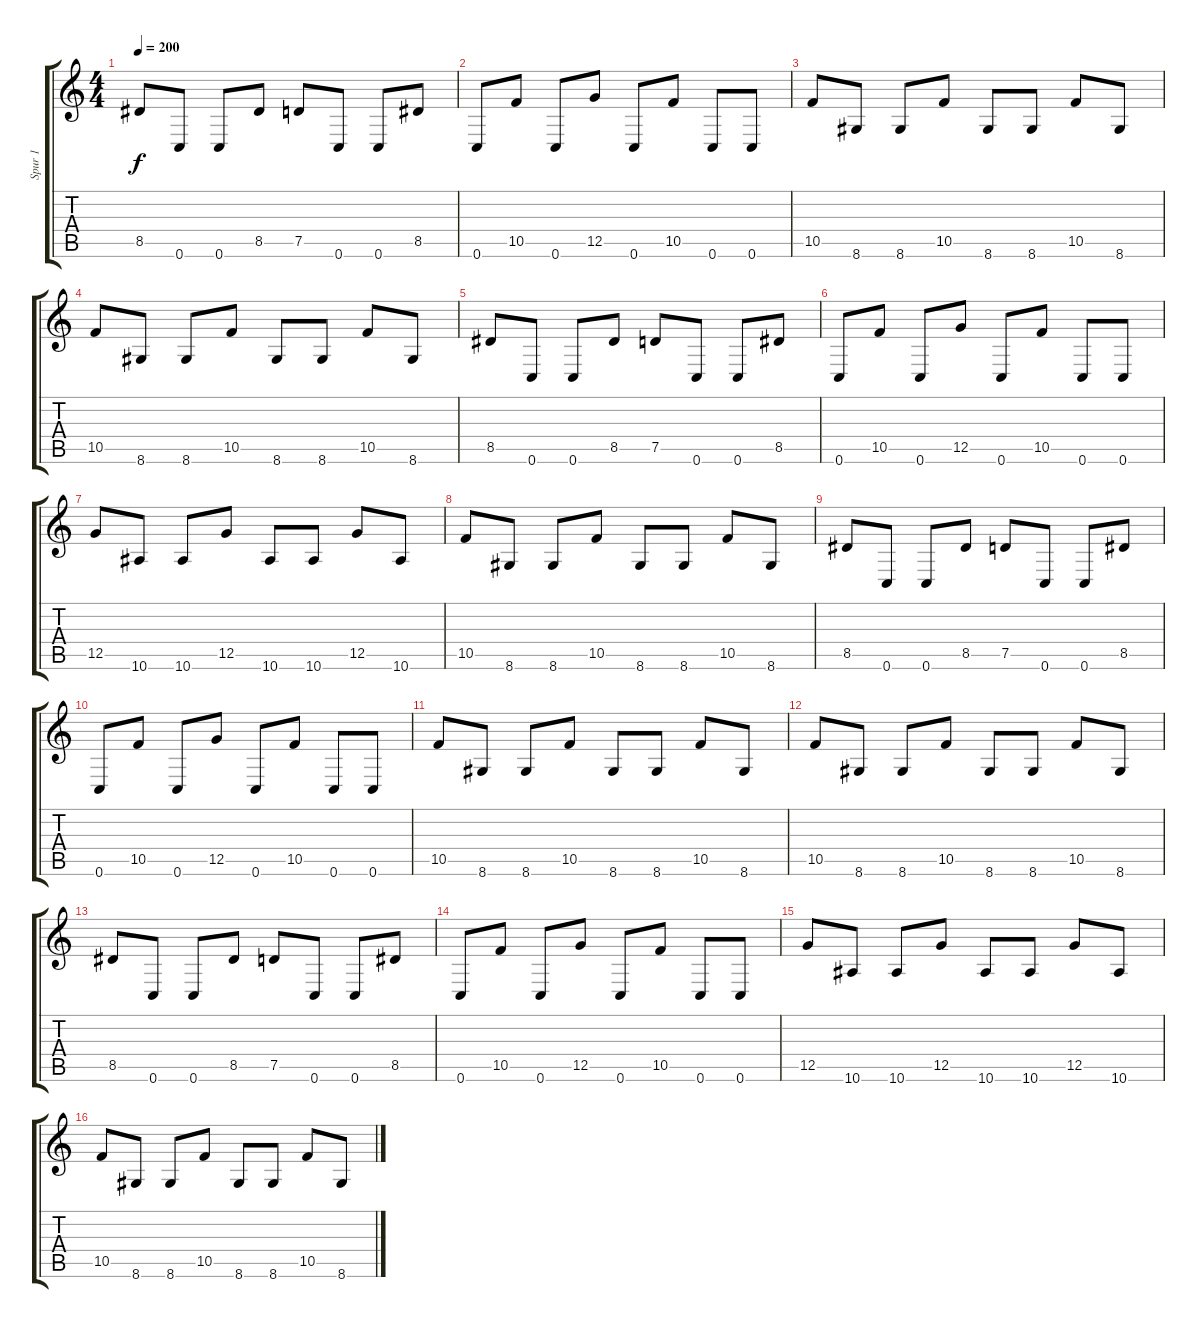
\track ("Spur 1" "Spur 1") {instrument distortionguitar}
\staff {score tabs}
\tuning (D4 A3 F3 C3 G2 C2) {hide}
\ts (4 4)
\tempo 200
\clef g2
\ks c
8.5.8{dy f} 0.6.8 0.6.8 8.5.8 7.5.8 0.6.8 0.6.8 8.5.8 |
0.6.8 10.5.8 0.6.8 12.5.8 0.6.8 10.5.8 0.6.8 0.6.8 |
10.5.8 8.6.8 8.6.8 10.5.8 8.6.8 8.6.8 10.5.8 8.6.8 |
10.5.8 8.6.8 8.6.8 10.5.8 8.6.8 8.6.8 10.5.8 8.6.8 |
8.5.8 0.6.8 0.6.8 8.5.8 7.5.8 0.6.8 0.6.8 8.5.8 |
0.6.8 10.5.8 0.6.8 12.5.8 0.6.8 10.5.8 0.6.8 0.6.8 |
12.5.8 10.6.8 10.6.8 12.5.8 10.6.8 10.6.8 12.5.8 10.6.8 |
10.5.8 8.6.8 8.6.8 10.5.8 8.6.8 8.6.8 10.5.8 8.6.8 |
8.5.8 0.6.8 0.6.8 8.5.8 7.5.8 0.6.8 0.6.8 8.5.8 |
0.6.8 10.5.8 0.6.8 12.5.8 0.6.8 10.5.8 0.6.8 0.6.8 |
10.5.8 8.6.8 8.6.8 10.5.8 8.6.8 8.6.8 10.5.8 8.6.8 |
10.5.8 8.6.8 8.6.8 10.5.8 8.6.8 8.6.8 10.5.8 8.6.8 |
8.5.8 0.6.8 0.6.8 8.5.8 7.5.8 0.6.8 0.6.8 8.5.8 |
0.6.8 10.5.8 0.6.8 12.5.8 0.6.8 10.5.8 0.6.8 0.6.8 |
12.5.8 10.6.8 10.6.8 12.5.8 10.6.8 10.6.8 12.5.8 10.6.8 |
10.5.8 8.6.8 8.6.8 10.5.8 8.6.8 8.6.8 10.5.8 8.6.8
